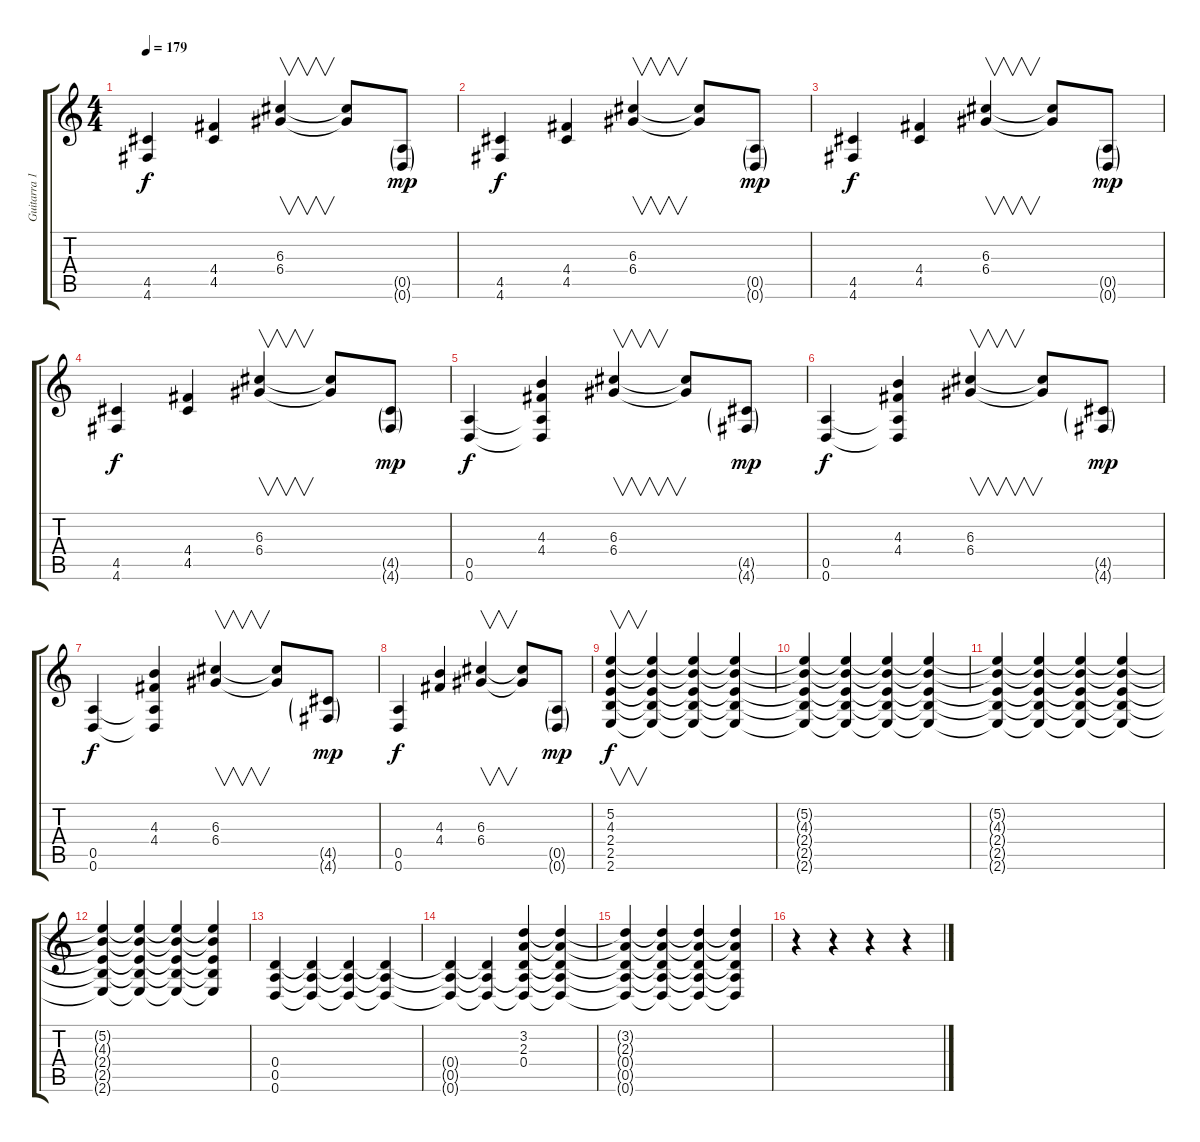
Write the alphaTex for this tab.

\track ("Guitarra 1" "Guitarra 1") {instrument acousticguitarnylon}
\staff {score tabs}
\tuning (E4 B3 G3 D3 A2 D2) {hide}
\ts (4 4)
\tempo 179
\clef g2
\ks c
(4.5 4.6).4{dy f instrument acousticguitarsteel} (4.4 4.5).4 (6.3 6.4).4{v} (6.3{t} 6.4{t}).8 (0.5{g} 0.6{g}).8{dy mp} |
(4.5 4.6).4{dy f} (4.4 4.5).4 (6.3 6.4).4{v} (6.3{t} 6.4{t}).8 (0.5{g} 0.6{g}).8{dy mp} |
(4.5 4.6).4{dy f} (4.4 4.5).4 (6.3 6.4).4{v} (6.3{t} 6.4{t}).8 (0.5{g} 0.6{g}).8{dy mp} |
(4.5 4.6).4{dy f} (4.4 4.5).4 (6.3 6.4).4{v} (6.3{t} 6.4{t}).8 (4.5{g} 4.6{g}).8{dy mp} |
(0.5 0.6).4{dy f} (4.3 4.4 0.5{t} 0.6{t}).4 (6.3 6.4).4{v} (6.3{t} 6.4{t}).8 (4.5{g} 4.6{g}).8{dy mp} |
(0.5 0.6).4{dy f} (4.3 4.4 0.5{t} 0.6{t}).4 (6.3 6.4).4{v} (6.3{t} 6.4{t}).8 (4.5{g} 4.6{g}).8{dy mp} |
(0.5 0.6).4{dy f} (4.3 4.4 0.5{t} 0.6{t}).4 (6.3 6.4).4{v} (6.3{t} 6.4{t}).8 (4.5{g} 4.6{g}).8{dy mp} |
(0.5 0.6).4{dy f} (4.3 4.4).4 (6.3 6.4).4{v} (6.3{t} 6.4{t}).8 (0.5{g} 0.6{g}).8{dy mp} |
(5.2 4.3 2.4 2.5 2.6).4{v dy f instrument distortionguitar} (5.2{t} 4.3{t} 2.4{t} 2.5{t} 2.6{t}).4 (5.2{t} 4.3{t} 2.4{t} 2.5{t} 2.6{t}).4 (5.2{t} 4.3{t} 2.4{t} 2.5{t} 2.6{t}).4 |
(5.2{t} 4.3{t} 2.4{t} 2.5{t} 2.6{t}).4 (5.2{t} 4.3{t} 2.4{t} 2.5{t} 2.6{t}).4 (5.2{t} 4.3{t} 2.4{t} 2.5{t} 2.6{t}).4 (5.2{t} 4.3{t} 2.4{t} 2.5{t} 2.6{t}).4 |
(5.2{t} 4.3{t} 2.4{t} 2.5{t} 2.6{t}).4 (5.2{t} 4.3{t} 2.4{t} 2.5{t} 2.6{t}).4 (5.2{t} 4.3{t} 2.4{t} 2.5{t} 2.6{t}).4 (5.2{t} 4.3{t} 2.4{t} 2.5{t} 2.6{t}).4 |
(5.2{t} 4.3{t} 2.4{t} 2.5{t} 2.6{t}).4 (5.2{t} 4.3{t} 2.4{t} 2.5{t} 2.6{t}).4 (5.2{t} 4.3{t} 2.4{t} 2.5{t} 2.6{t}).4 (5.2{t} 4.3{t} 2.4{t} 2.5{t} 2.6{t}).4 |
(0.4 0.5 0.6).4 (0.4{t} 0.5{t} 0.6{t}).4 (0.4{t} 0.5{t} 0.6{t}).4 (0.4{t} 0.5{t} 0.6{t}).4 |
(0.4{t} 0.5{t} 0.6{t}).4 (0.4{t} 0.5{t} 0.6{t}).4 (3.2 2.3 0.4 0.5{t} 0.6{t}).4 (3.2{t} 2.3{t} 0.4{t} 0.5{t} 0.6{t}).4 |
(3.2{t} 2.3{t} 0.4{t} 0.5{t} 0.6{t}).4 (3.2{t} 2.3{t} 0.4{t} 0.5{t} 0.6{t}).4 (3.2{t} 2.3{t} 0.4{t} 0.5{t} 0.6{t}).4 (3.2{t} 2.3{t} 0.4{t} 0.5{t} 0.6{t}).4 |
r.4 r.4 r.4 r.4
